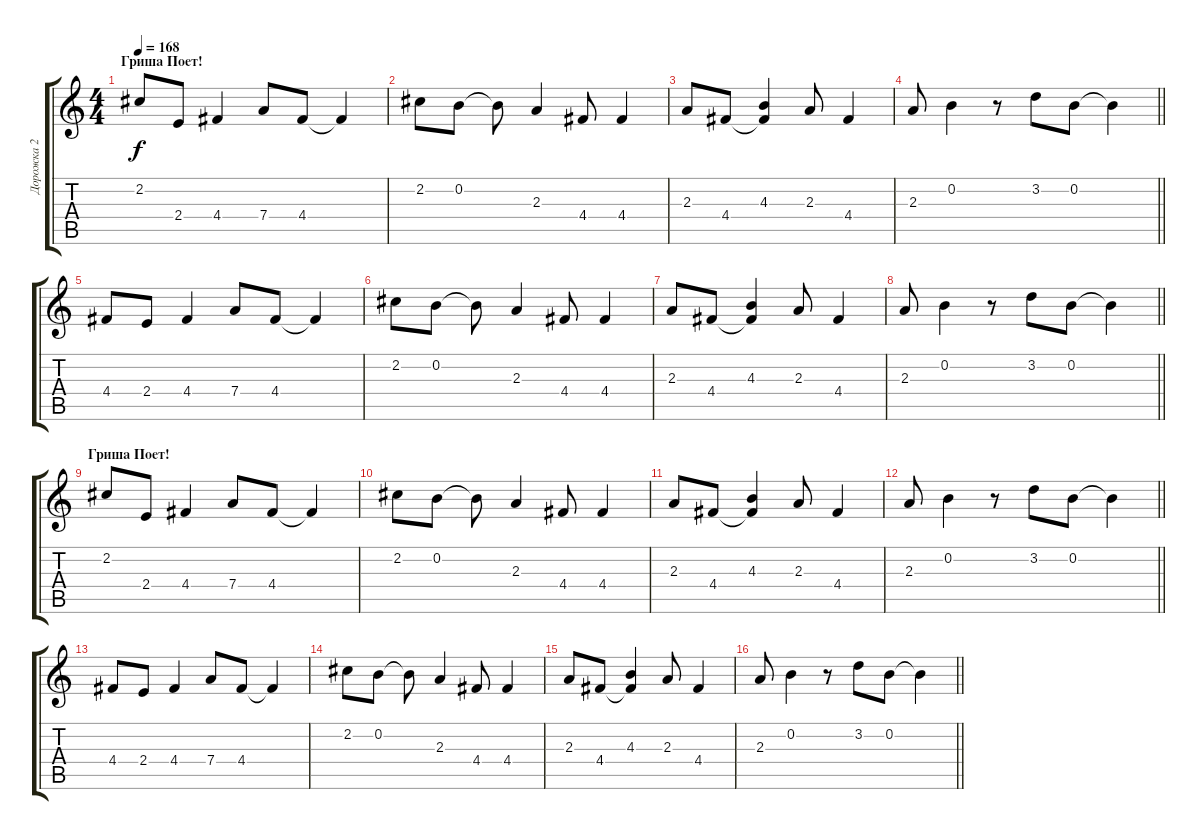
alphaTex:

\track ("Дорожка 2" "Дорожка 2") {instrument distortionguitar}
\staff {score tabs}
\tuning (E4 B3 G3 D3 A2 E2) {hide}
\ts (4 4)
\section ("" "Гриша Поет!")
\tempo 168
\clef g2
\ks c
2.2.8{dy f} 2.4.8 4.4.4 7.4.8 4.4.8 4.4{t}.4 |
2.2.8 0.2.8 0.2{t}.8 2.3.4 4.4.8 4.4.4 |
2.3.8 4.4.8 (4.3 4.4{t}).4 2.3.8 4.4.4 |
\barLineRight lightlight
2.3.8 0.2.4 r.8 3.2.8 0.2.8 0.2{t}.4 |
4.4.8 2.4.8 4.4.4 7.4.8 4.4.8 4.4{t}.4 |
2.2.8 0.2.8 0.2{t}.8 2.3.4 4.4.8 4.4.4 |
2.3.8 4.4.8 (4.3 4.4{t}).4 2.3.8 4.4.4 |
\barLineRight lightlight
2.3.8 0.2.4 r.8 3.2.8 0.2.8 0.2{t}.4 |
\section ("" "Гриша Поет!")
2.2.8 2.4.8 4.4.4 7.4.8 4.4.8 4.4{t}.4 |
2.2.8 0.2.8 0.2{t}.8 2.3.4 4.4.8 4.4.4 |
2.3.8 4.4.8 (4.3 4.4{t}).4 2.3.8 4.4.4 |
\barLineRight lightlight
2.3.8 0.2.4 r.8 3.2.8 0.2.8 0.2{t}.4 |
4.4.8 2.4.8 4.4.4 7.4.8 4.4.8 4.4{t}.4 |
2.2.8 0.2.8 0.2{t}.8 2.3.4 4.4.8 4.4.4 |
2.3.8 4.4.8 (4.3 4.4{t}).4 2.3.8 4.4.4 |
\barLineRight lightlight
2.3.8 0.2.4 r.8 3.2.8 0.2.8 0.2{t}.4
